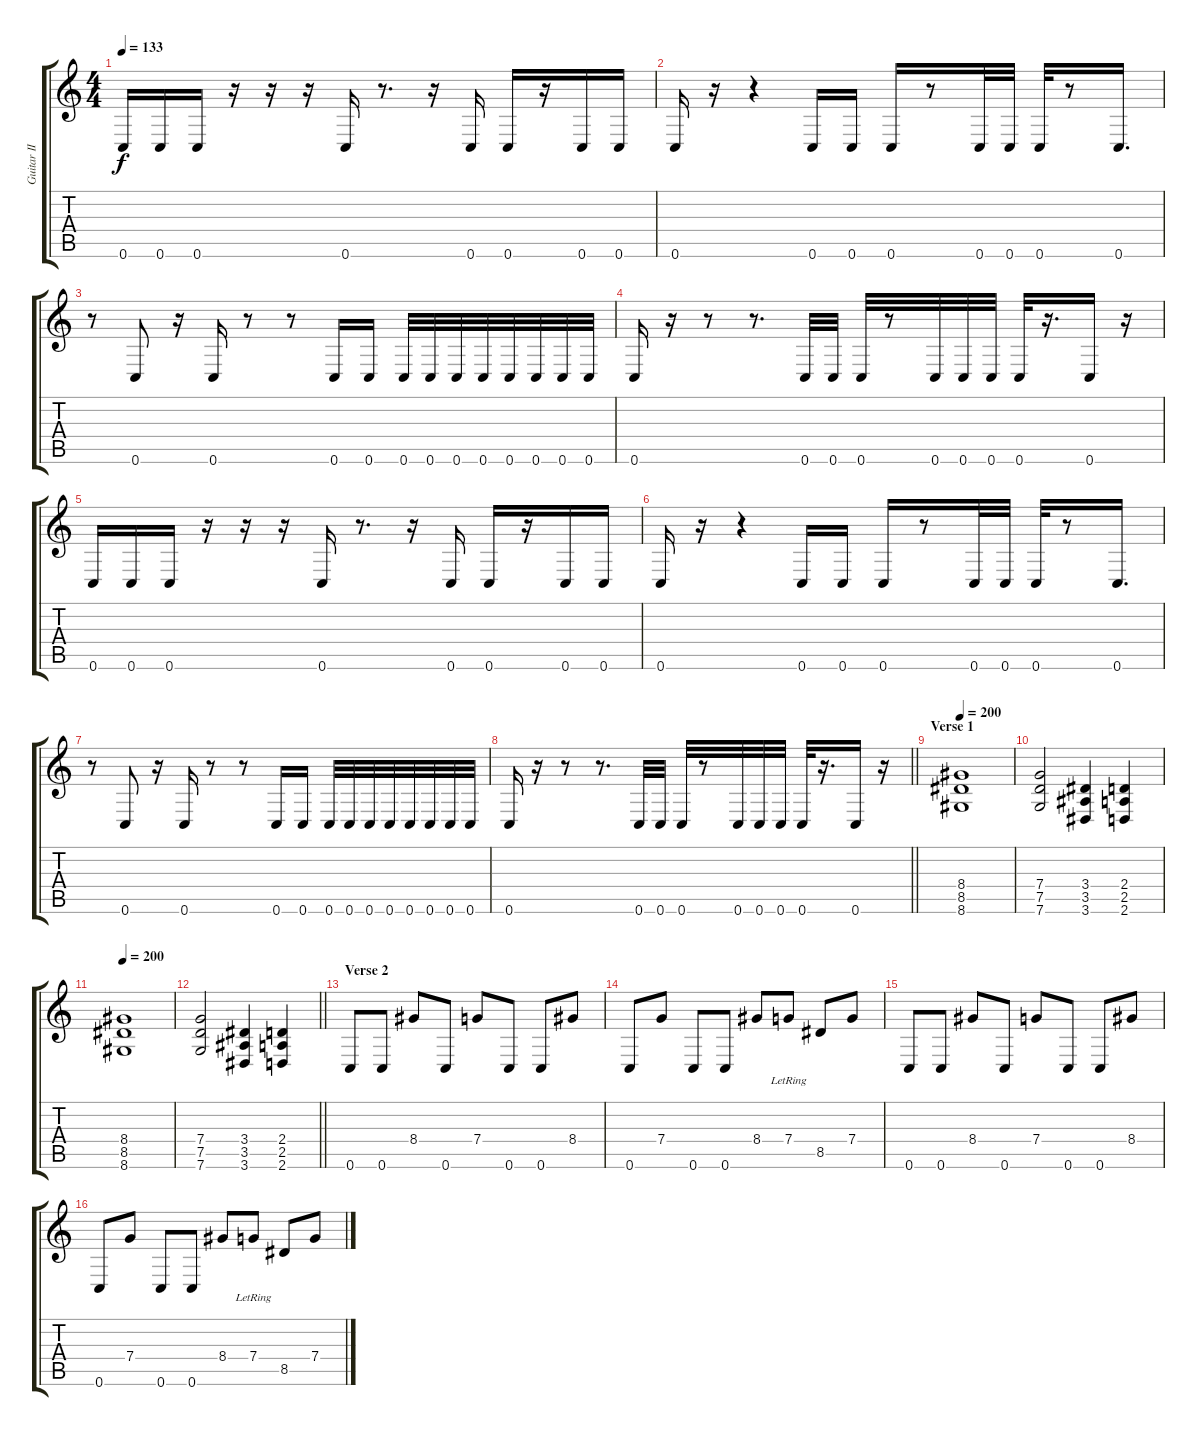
\track ("Guitar II" "Guitar II") {instrument overdrivenguitar}
\staff {score tabs}
\tuning (D4 A3 F3 C3 G2 C2) {hide}
\ts (4 4)
\tempo 133
\clef g2
\ks c
0.6.16{dy f} 0.6.16 0.6.16 r.16 r.16 r.16 0.6.16 r.8{d} r.16 0.6.16 0.6.16 r.16 0.6.16 0.6.16 |
0.6.16 r.16 r.4 0.6.16 0.6.16 0.6.16 r.8 0.6.32 0.6.32 0.6.32 r.8 0.6.16{d} |
r.8 0.6.8 r.16 0.6.16 r.8 r.8 0.6.16 0.6.16 0.6.32 0.6.32 0.6.32 0.6.32 0.6.32 0.6.32 0.6.32 0.6.32 |
0.6.16 r.16 r.8 r.8{d} 0.6.32 0.6.32 0.6.32 r.8 0.6.32 0.6.32 0.6.32 0.6.32 r.16{d} 0.6.16 r.16 |
0.6.16 0.6.16 0.6.16 r.16 r.16 r.16 0.6.16 r.8{d} r.16 0.6.16 0.6.16 r.16 0.6.16 0.6.16 |
0.6.16 r.16 r.4 0.6.16 0.6.16 0.6.16 r.8 0.6.32 0.6.32 0.6.32 r.8 0.6.16{d} |
r.8 0.6.8 r.16 0.6.16 r.8 r.8 0.6.16 0.6.16 0.6.32 0.6.32 0.6.32 0.6.32 0.6.32 0.6.32 0.6.32 0.6.32 |
\barLineRight lightlight
0.6.16 r.16 r.8 r.8{d} 0.6.32 0.6.32 0.6.32 r.8 0.6.32 0.6.32 0.6.32 0.6.32 r.16{d} 0.6.16 r.16 |
\section ("" "Verse 1")
\tempo 200
(8.4 8.5 8.6).1 |
(7.4 7.5 7.6).2 (3.4 3.5 3.6).4 (2.4 2.5 2.6).4 |
\tempo 200
(8.4 8.5 8.6).1 |
\barLineRight lightlight
(7.4 7.5 7.6).2 (3.4 3.5 3.6).4 (2.4 2.5 2.6).4 |
\section ("" "Verse 2")
0.6.8 0.6.8 8.4.8 0.6.8 7.4.8 0.6.8 0.6.8 8.4.8 |
0.6.8 7.4.8 0.6.8 0.6.8 8.4.8 7.4{lr}.8 8.5.8 7.4.8 |
0.6.8 0.6.8 8.4.8 0.6.8 7.4.8 0.6.8 0.6.8 8.4.8 |
0.6.8 7.4.8 0.6.8 0.6.8 8.4.8 7.4{lr}.8 8.5.8 7.4.8
